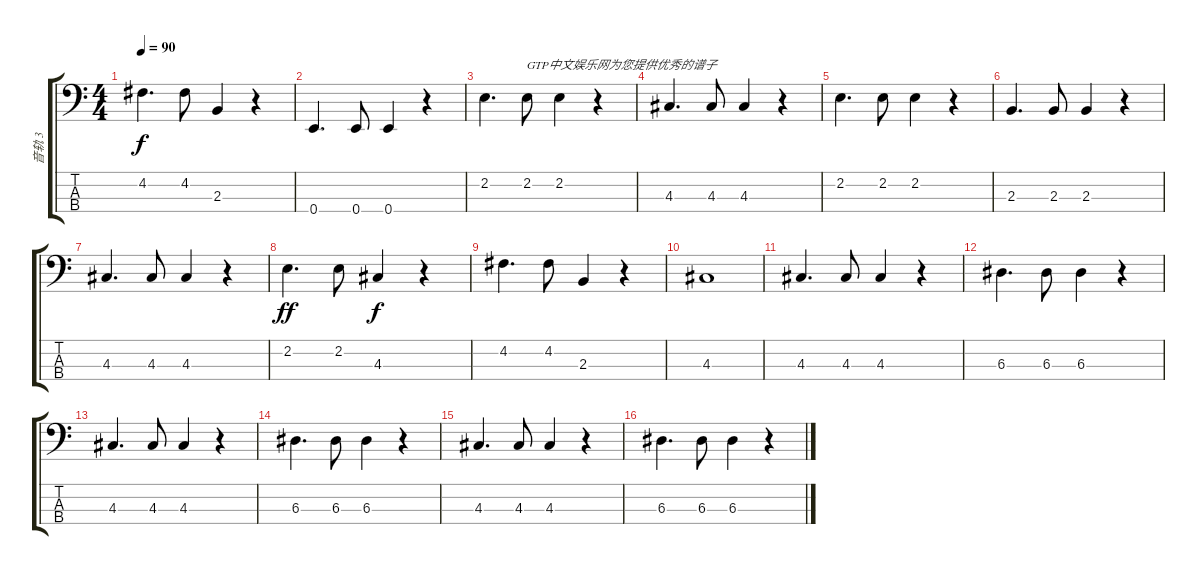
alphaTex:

\track ("音轨 3" "音轨 3") {instrument electricbassfinger}
\staff {score tabs}
\tuning (G2 D2 A1 E1) {hide}
\ts (4 4)
\tempo 90
\clef f4
\ks c
4.2.4{d dy f} 4.2.8 2.3.4 r.4 |
0.4.4{d} 0.4.8 0.4.4 r.4 |
2.2.4{d} 2.2.8{txt "GTP中文娱乐网为您提供优秀的谱子"} 2.2.4 r.4 |
4.3.4{d} 4.3.8 4.3.4 r.4 |
2.2.4{d} 2.2.8 2.2.4 r.4 |
2.3.4{d} 2.3.8 2.3.4 r.4 |
4.3.4{d} 4.3.8 4.3.4 r.4 |
2.2.4{d dy ff} 2.2.8 4.3.4{dy f} r.4 |
4.2.4{d} 4.2.8 2.3.4 r.4 |
4.3.1 |
4.3.4{d} 4.3.8 4.3.4 r.4 |
6.3.4{d} 6.3.8 6.3.4 r.4 |
4.3.4{d} 4.3.8 4.3.4 r.4 |
6.3.4{d} 6.3.8 6.3.4 r.4 |
4.3.4{d} 4.3.8 4.3.4 r.4 |
6.3.4{d} 6.3.8 6.3.4 r.4
